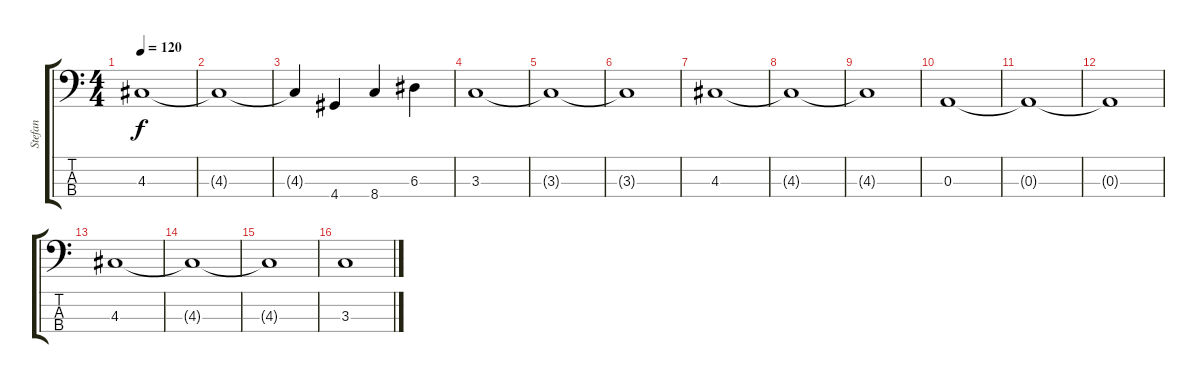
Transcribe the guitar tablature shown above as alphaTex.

\track ("Stefan" "Stefan") {instrument electricbassfinger}
\staff {score tabs}
\tuning (G2 D2 A1 E1) {hide}
\ts (4 4)
\tempo 120
\clef f4
\ks c
4.3.1{dy f} |
4.3{t}.1 |
4.3{t}.4 4.4.4 8.4.4 6.3.4 |
3.3.1 |
3.3{t}.1 |
3.3{t}.1 |
4.3.1 |
4.3{t}.1 |
4.3{t}.1 |
0.3.1 |
0.3{t}.1 |
0.3{t}.1 |
4.3.1 |
4.3{t}.1 |
4.3{t}.1 |
3.3.1
